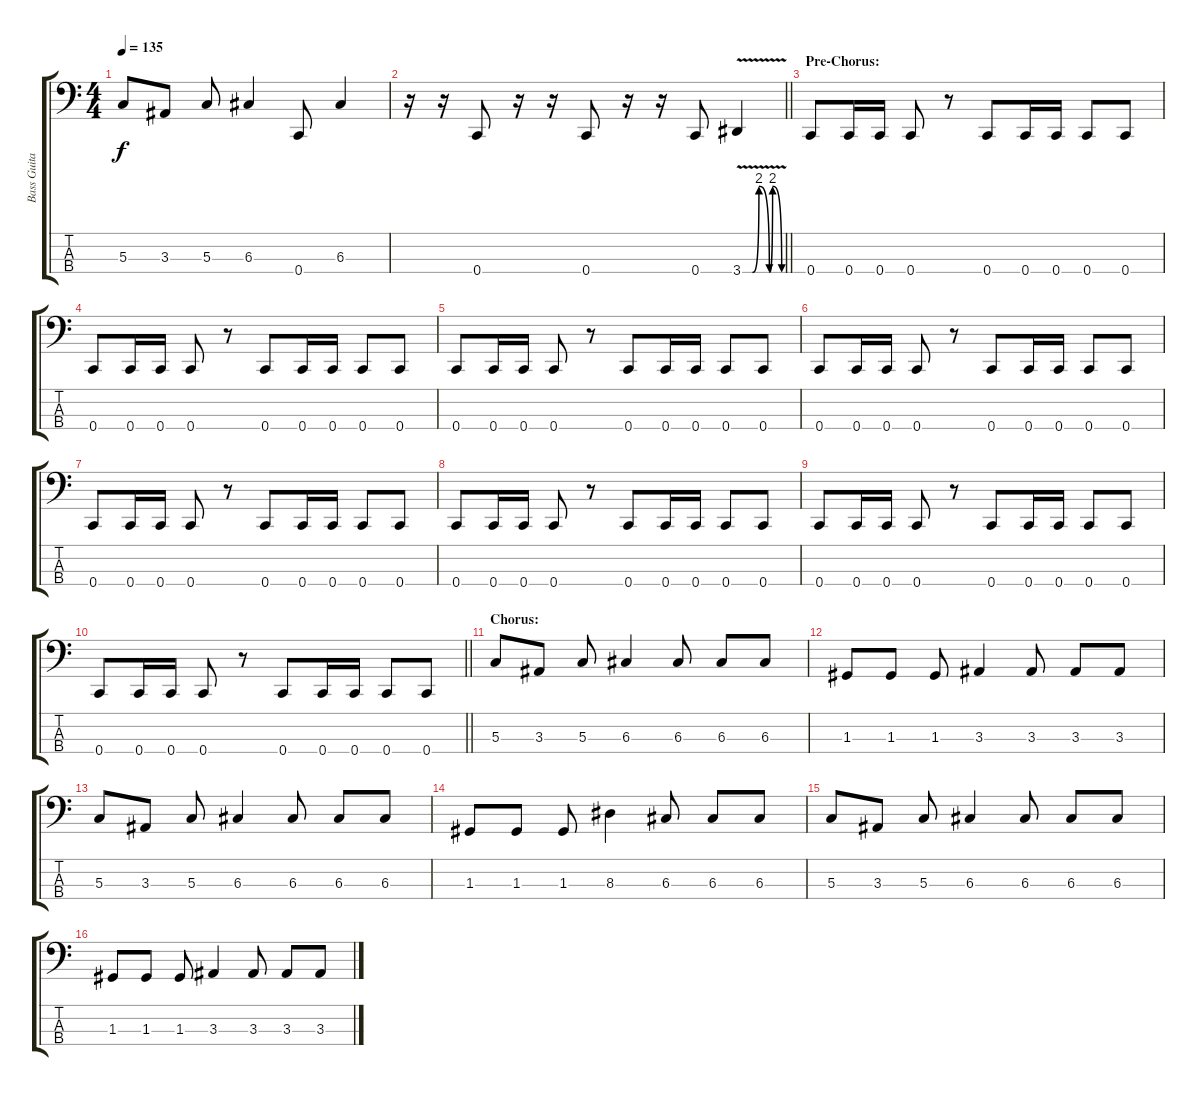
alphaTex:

\track ("Bass Guitar" "Bass Guita") {instrument electricbasspick}
\staff {score tabs}
\tuning (F2 C2 G1 C1) {hide}
\ts (4 4)
\tempo 135
\clef f4
\ks c
5.3.8{dy f} 3.3.8 5.3.8 6.3.4 0.4.8 6.3.4 |
\barLineRight lightlight
r.16 r.16 0.4.8 r.16 r.16 0.4.8 r.16 r.16 0.4.8 3.4{be (custom 0 0 15 0 25 8 41 0 46 8 60 0) v}.4 |
\section ("" "Pre-Chorus:")
0.4.8 0.4.16 0.4.16 0.4.8 r.8 0.4.8 0.4.16 0.4.16 0.4.8 0.4.8 |
0.4.8 0.4.16 0.4.16 0.4.8 r.8 0.4.8 0.4.16 0.4.16 0.4.8 0.4.8 |
0.4.8 0.4.16 0.4.16 0.4.8 r.8 0.4.8 0.4.16 0.4.16 0.4.8 0.4.8 |
0.4.8 0.4.16 0.4.16 0.4.8 r.8 0.4.8 0.4.16 0.4.16 0.4.8 0.4.8 |
0.4.8 0.4.16 0.4.16 0.4.8 r.8 0.4.8 0.4.16 0.4.16 0.4.8 0.4.8 |
0.4.8 0.4.16 0.4.16 0.4.8 r.8 0.4.8 0.4.16 0.4.16 0.4.8 0.4.8 |
0.4.8 0.4.16 0.4.16 0.4.8 r.8 0.4.8 0.4.16 0.4.16 0.4.8 0.4.8 |
\barLineRight lightlight
0.4.8 0.4.16 0.4.16 0.4.8 r.8 0.4.8 0.4.16 0.4.16 0.4.8 0.4.8 |
\section ("" "Chorus:")
5.3.8 3.3.8 5.3.8 6.3.4 6.3.8 6.3.8 6.3.8 |
1.3.8 1.3.8 1.3.8 3.3.4 3.3.8 3.3.8 3.3.8 |
5.3.8 3.3.8 5.3.8 6.3.4 6.3.8 6.3.8 6.3.8 |
1.3.8 1.3.8 1.3.8 8.3.4 6.3.8 6.3.8 6.3.8 |
5.3.8 3.3.8 5.3.8 6.3.4 6.3.8 6.3.8 6.3.8 |
1.3.8 1.3.8 1.3.8 3.3.4 3.3.8 3.3.8 3.3.8
